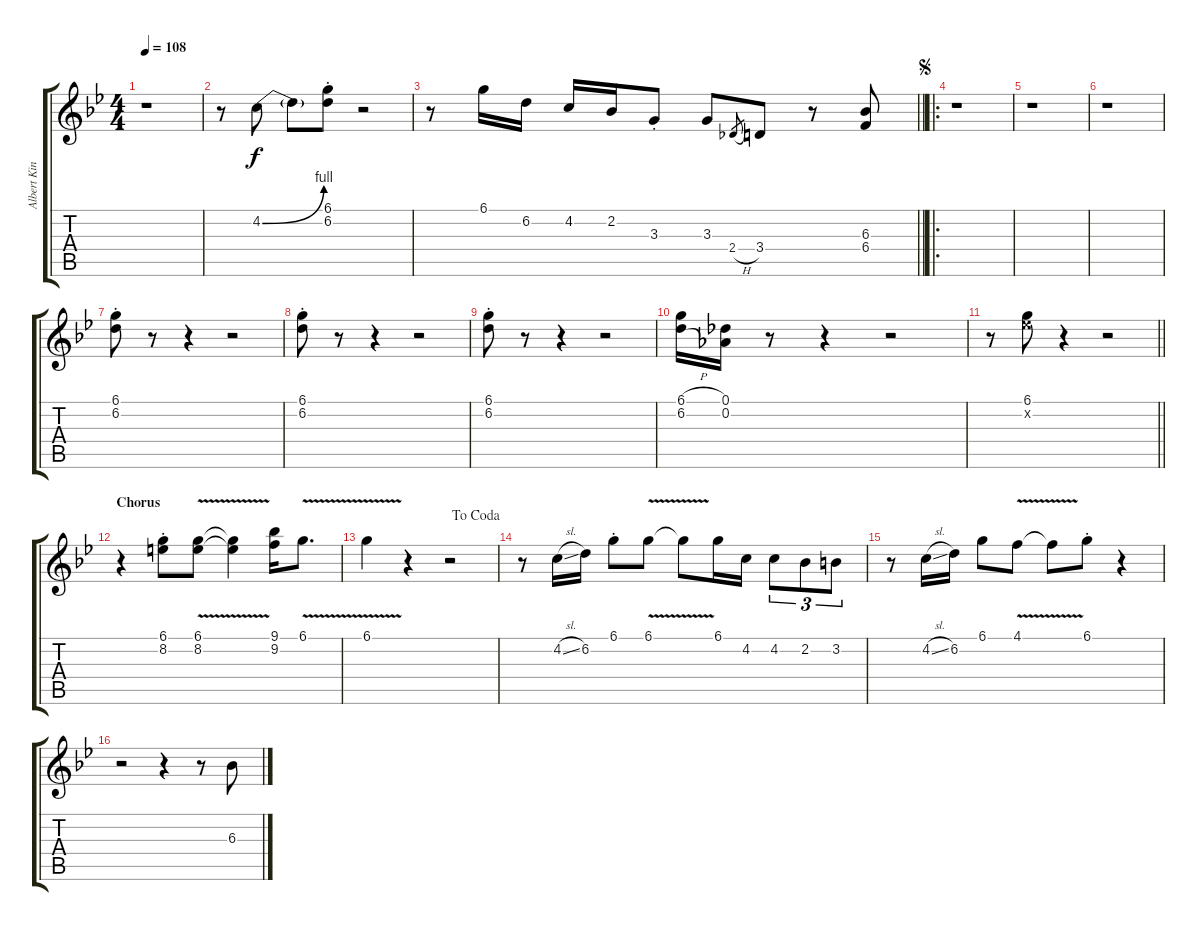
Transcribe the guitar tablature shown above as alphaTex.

\track ("Albert King - Guitar " "Albert Kin") {instrument overdrivenguitar}
\staff {score tabs}
\tuning (Db4 Ab3 E3 B2 E2 B1) {hide}
\ts (4 4)
\tempo 108
\clef g2
\ks bb
r.1{dy f instrument overdrivenguitar} |
r.8 4.2{be (bend 0 0 60 4)}.8 4.2{t}.8 (6.1{st} 6.2{st}).8 r.2 |
\barLineRight lightlight
r.8 6.1.16 6.2.16 4.2.16 2.2.16 3.3{st}.8 3.3.8 2.4{h}.8{gr} 3.4.8 r.8 (6.3 6.4).8 |
\ro
\jump segno
r.1 |
r.1 |
r.1 |
(6.1{st} 6.2{st}).8 r.8 r.4 r.2 |
(6.1{st} 6.2{st}).8 r.8 r.4 r.2 |
(6.1{st} 6.2{st}).8 r.8 r.4 r.2 |
(6.1{h} 6.2{h}).16 (0.1 0.2).16 r.8 r.4 r.2 |
\barLineRight lightlight
r.8 (6.1 7.2{x}).8 r.4 r.2 |
\section ("" "Chorus")
r.4 (6.1{st} 8.2{st}).8 (6.1{v} 8.2{v}).8 (6.1{v t} 8.2{v t}).4 (9.1 9.2).16 6.1{v}.8{d} |
\jump dacoda
6.1{v}.4 r.4 r.2 |
r.8 4.2{sl}.16 6.2.16 6.1{st}.8 6.1{v}.8 6.1{v t}.8 6.1.16 4.2.16 4.2.8{tu (3 2)} 2.2.8{tu (3 2)} 3.2.8{tu (3 2)} |
r.8 4.2{sl}.16 6.2.16 6.1.8 4.1{v}.8 4.1{v t}.8 6.1{st}.8 r.4 |
r.2 r.4 r.8 6.3.8
